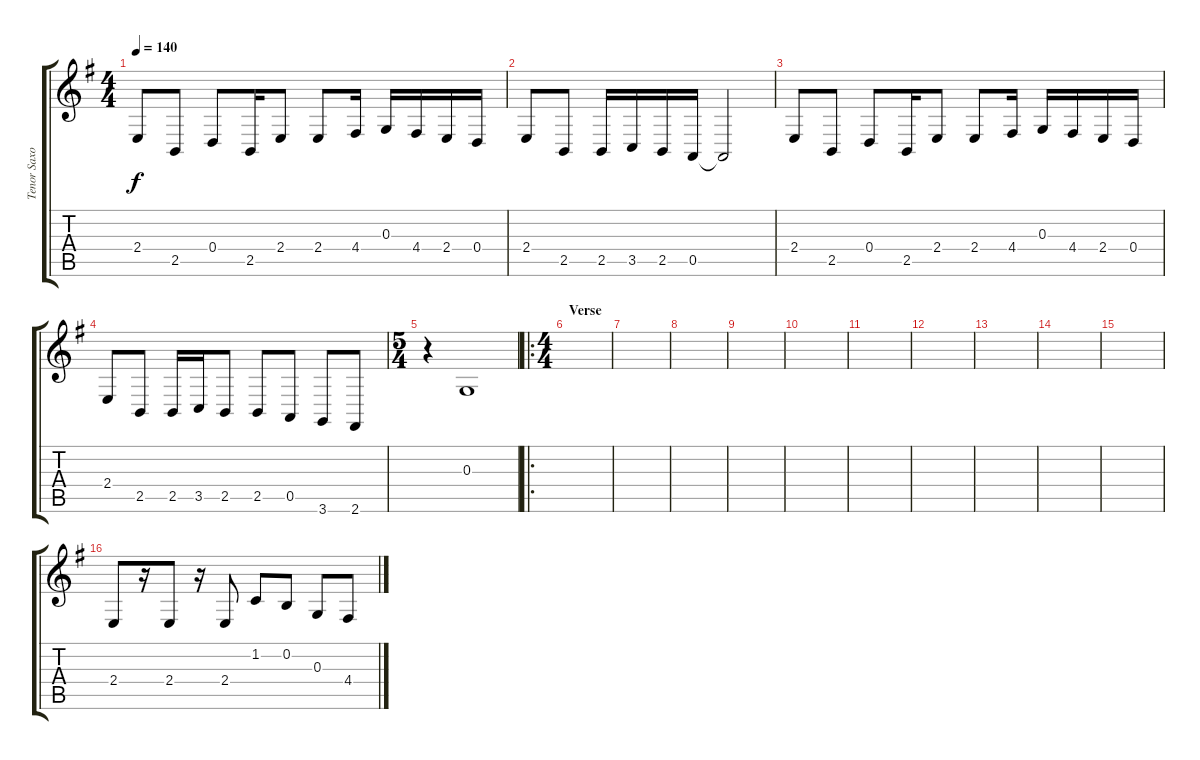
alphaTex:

\track ("Tenor Saxophone" "Tenor Saxo") {instrument tenorsax}
\staff {score tabs}
\tuning (E4 B3 G3 D3 A2 E2) {hide}
\ts (4 4)
\tempo 140
\clef g2
\ks g
2.4.8{dy f} 2.5.8 0.4.8 2.5.16 2.4.8 2.4.8 4.4.16 0.3.16 4.4.16 2.4.16 0.4.16 |
2.4.8 2.5.8 2.5.16 3.5.16 2.5.16 0.5.16 0.5{t}.2 |
2.4.8 2.5.8 0.4.8 2.5.16 2.4.8 2.4.8 4.4.16 0.3.16 4.4.16 2.4.16 0.4.16 |
2.4.8 2.5.8 2.5.16 3.5.16 2.5.8 2.5.8 0.5.8 3.6.8 2.6.8 |
\ts (5 4)
r.4 0.3.1 |
\ro
\ts (4 4)
\section ("" "Verse")
|
|
|
|
|
|
|
|
|
|
2.4.8 r.16 2.4.8 r.16 2.4.8 1.2.8 0.2.8 0.3.8 4.4.8
